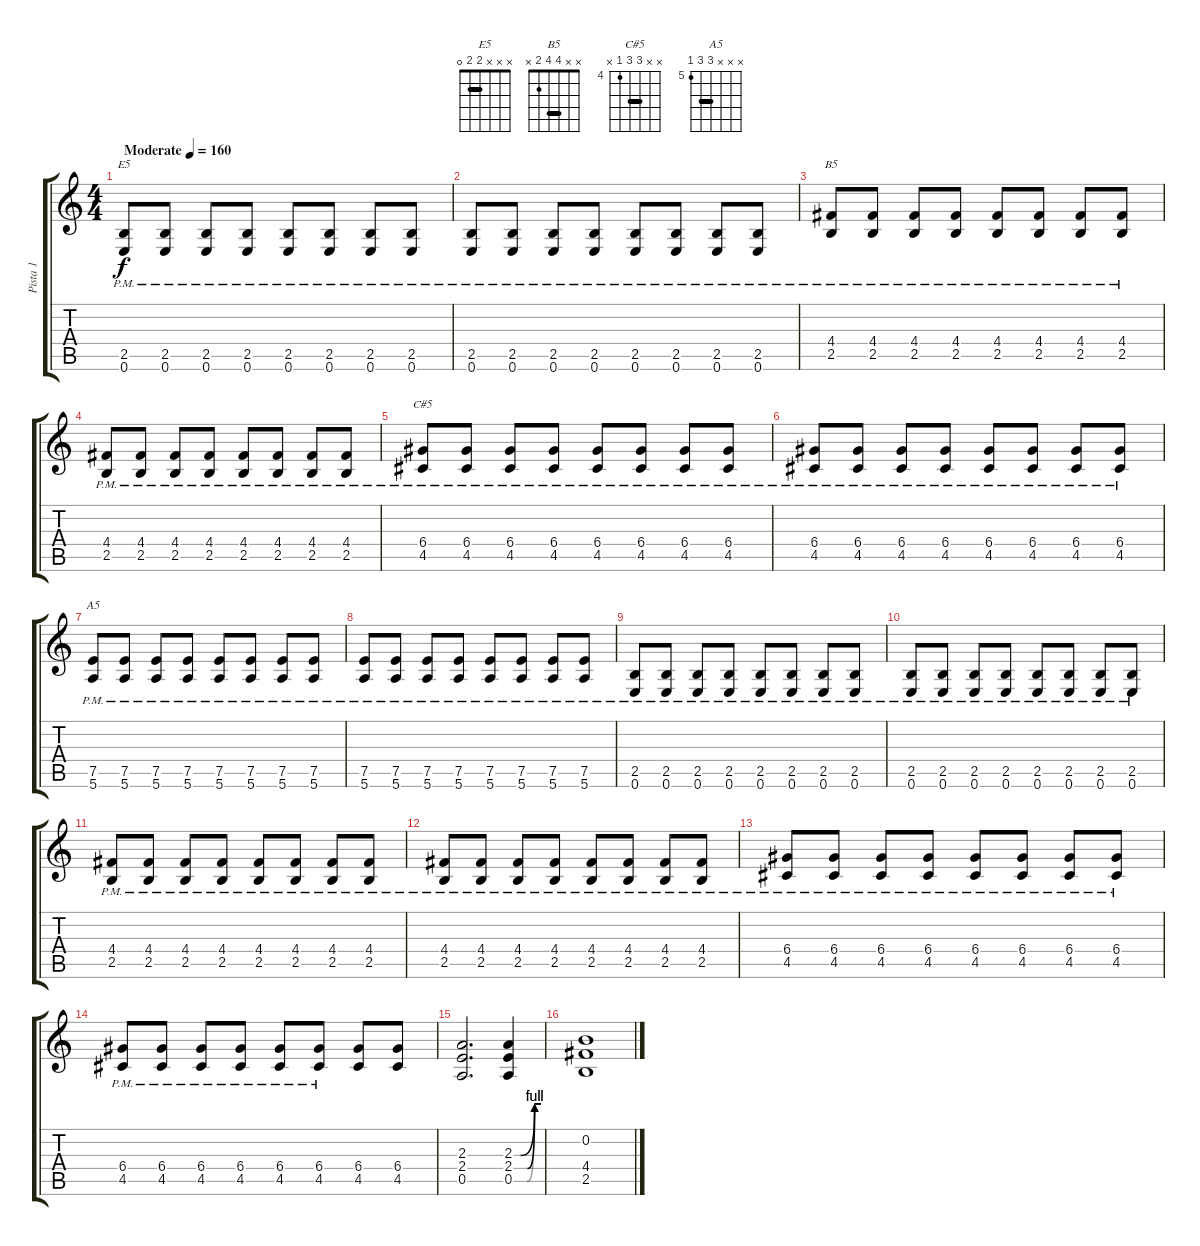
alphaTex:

\track ("Pista 1" "Pista 1") {instrument distortionguitar}
\staff {score tabs}
\tuning (E4 B3 G3 D3 A2 E2) {hide}
\chord ("E5" x x x 2 2 0) {barre 2}
\chord ("B5" x x 4 4 2 x) {barre 4}
\chord ("C#5" x x 6 6 4 x) {firstfret 4 barre 6}
\chord ("A5" x x x 7 7 5) {firstfret 5 barre 7}
\ts (4 4)
\tempo (160 "Moderate")
\clef g2
\ks c
(2.5{pm} 0.6{pm}).8{ch "E5" dy f instrument distortionguitar} (2.5{pm} 0.6{pm}).8 (2.5{pm} 0.6{pm}).8 (2.5{pm} 0.6{pm}).8 (2.5{pm} 0.6{pm}).8 (2.5{pm} 0.6{pm}).8 (2.5{pm} 0.6{pm}).8 (2.5{pm} 0.6{pm}).8 |
(2.5{pm} 0.6{pm}).8 (2.5{pm} 0.6{pm}).8 (2.5{pm} 0.6{pm}).8 (2.5{pm} 0.6{pm}).8 (2.5{pm} 0.6{pm}).8 (2.5{pm} 0.6{pm}).8 (2.5{pm} 0.6{pm}).8 (2.5{pm} 0.6{pm}).8 |
(4.4{pm} 2.5{pm}).8{ch "B5"} (4.4{pm} 2.5{pm}).8 (4.4{pm} 2.5{pm}).8 (4.4{pm} 2.5{pm}).8 (4.4{pm} 2.5{pm}).8 (4.4{pm} 2.5{pm}).8 (4.4{pm} 2.5{pm}).8 (4.4{pm} 2.5{pm}).8 |
(4.4{pm} 2.5{pm}).8 (4.4{pm} 2.5{pm}).8 (4.4{pm} 2.5{pm}).8 (4.4{pm} 2.5{pm}).8 (4.4{pm} 2.5{pm}).8 (4.4{pm} 2.5{pm}).8 (4.4{pm} 2.5{pm}).8 (4.4{pm} 2.5{pm}).8 |
(6.4{pm} 4.5{pm}).8{ch "C#5"} (6.4{pm} 4.5{pm}).8 (6.4{pm} 4.5{pm}).8 (6.4{pm} 4.5{pm}).8 (6.4{pm} 4.5{pm}).8 (6.4{pm} 4.5{pm}).8 (6.4{pm} 4.5{pm}).8 (6.4{pm} 4.5{pm}).8 |
(6.4{pm} 4.5{pm}).8 (6.4{pm} 4.5{pm}).8 (6.4{pm} 4.5{pm}).8 (6.4{pm} 4.5{pm}).8 (6.4{pm} 4.5{pm}).8 (6.4{pm} 4.5{pm}).8 (6.4{pm} 4.5{pm}).8 (6.4{pm} 4.5{pm}).8 |
(7.5{pm} 5.6{pm}).8{ch "A5"} (7.5{pm} 5.6{pm}).8 (7.5{pm} 5.6{pm}).8 (7.5{pm} 5.6{pm}).8 (7.5{pm} 5.6{pm}).8 (7.5{pm} 5.6{pm}).8 (7.5{pm} 5.6{pm}).8 (7.5{pm} 5.6{pm}).8 |
(7.5{pm} 5.6{pm}).8 (7.5{pm} 5.6{pm}).8 (7.5{pm} 5.6{pm}).8 (7.5{pm} 5.6{pm}).8 (7.5{pm} 5.6{pm}).8 (7.5{pm} 5.6{pm}).8 (7.5{pm} 5.6{pm}).8 (7.5{pm} 5.6{pm}).8 |
(2.5{pm} 0.6{pm}).8 (2.5{pm} 0.6{pm}).8 (2.5{pm} 0.6{pm}).8 (2.5{pm} 0.6{pm}).8 (2.5{pm} 0.6{pm}).8 (2.5{pm} 0.6{pm}).8 (2.5{pm} 0.6{pm}).8 (2.5{pm} 0.6{pm}).8 |
(2.5{pm} 0.6{pm}).8 (2.5{pm} 0.6{pm}).8 (2.5{pm} 0.6{pm}).8 (2.5{pm} 0.6{pm}).8 (2.5{pm} 0.6{pm}).8 (2.5{pm} 0.6{pm}).8 (2.5{pm} 0.6{pm}).8 (2.5{pm} 0.6{pm}).8 |
(4.4{pm} 2.5{pm}).8 (4.4{pm} 2.5{pm}).8 (4.4{pm} 2.5{pm}).8 (4.4{pm} 2.5{pm}).8 (4.4{pm} 2.5{pm}).8 (4.4{pm} 2.5{pm}).8 (4.4{pm} 2.5{pm}).8 (4.4{pm} 2.5{pm}).8 |
(4.4{pm} 2.5{pm}).8 (4.4{pm} 2.5{pm}).8 (4.4{pm} 2.5{pm}).8 (4.4{pm} 2.5{pm}).8 (4.4{pm} 2.5{pm}).8 (4.4{pm} 2.5{pm}).8 (4.4{pm} 2.5{pm}).8 (4.4{pm} 2.5{pm}).8 |
(6.4{pm} 4.5{pm}).8 (6.4{pm} 4.5{pm}).8 (6.4{pm} 4.5{pm}).8 (6.4{pm} 4.5{pm}).8 (6.4{pm} 4.5{pm}).8 (6.4{pm} 4.5{pm}).8 (6.4{pm} 4.5{pm}).8 (6.4{pm} 4.5{pm}).8 |
(6.4{pm} 4.5{pm}).8 (6.4{pm} 4.5{pm}).8 (6.4{pm} 4.5{pm}).8 (6.4{pm} 4.5{pm}).8 (6.4{pm} 4.5{pm}).8 (6.4{pm} 4.5{pm}).8 (6.4 4.5).8 (6.4 4.5).8 |
(2.3 2.4 0.5).2{d} (2.3{be (custom 0 0 15 0 46 4 60 4)} 2.4{be (custom 0 0 15 0 30 0 46 4 60 4)} 0.5{be (custom 0 0 15 0 29 0 45 4 60 4)}).4 |
(0.2 4.4 2.5).1
